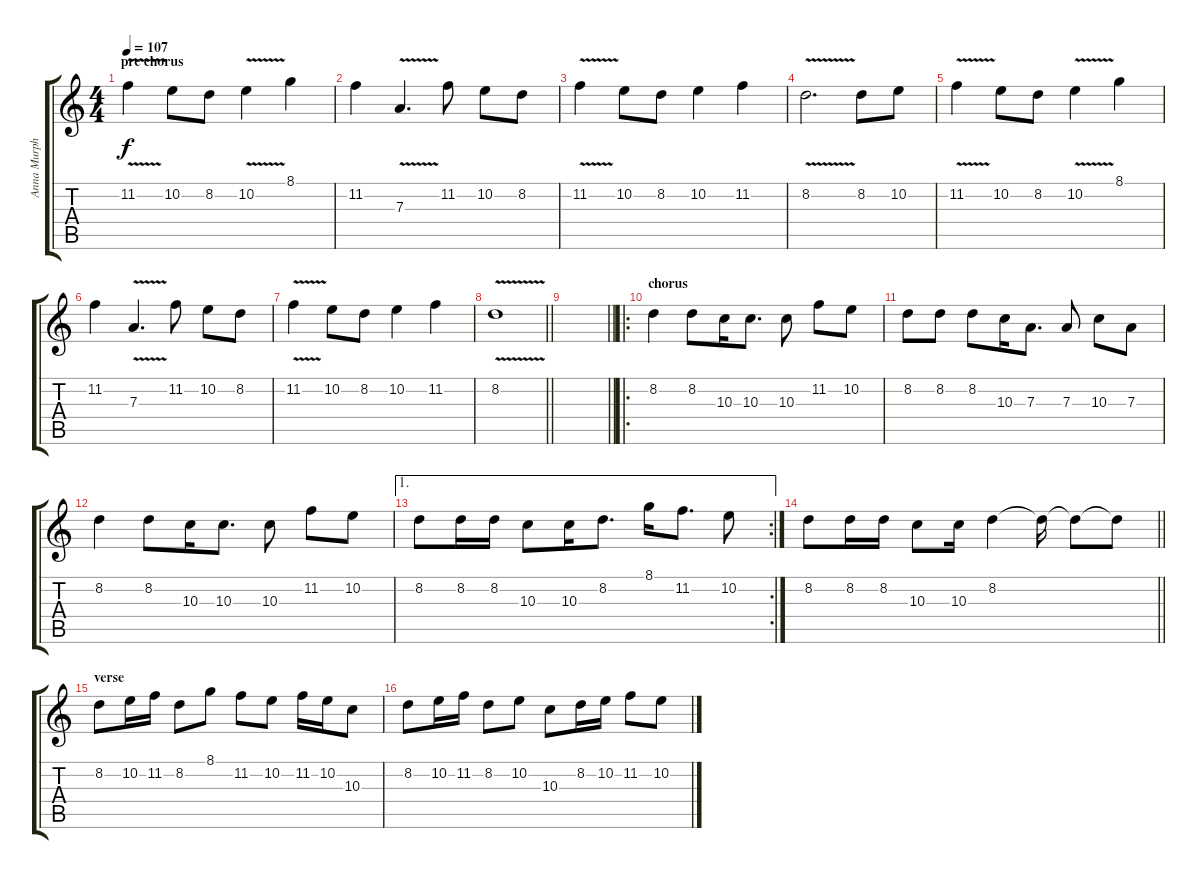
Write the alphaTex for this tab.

\track ("Anna Murphy" "Anna Murph") {instrument contrabass}
\staff {score tabs}
\tuning (B3 Gb3 D3 A2 E2 B1) {hide}
\ts (4 4)
\section ("" "pre chorus")
\tempo 107
\clef g2
\ks c
11.2{v}.4{dy f} 10.2.8 8.2.8 10.2{v}.4 8.1.4 |
11.2.4 7.3{v}.4{d} 11.2.8 10.2.8 8.2.8 |
11.2{v}.4 10.2.8 8.2.8 10.2.4 11.2.4 |
8.2{v}.2{d} 8.2.8 10.2.8 |
11.2{v}.4 10.2.8 8.2.8 10.2{v}.4 8.1.4 |
11.2.4 7.3{v}.4{d} 11.2.8 10.2.8 8.2.8 |
11.2{v}.4 10.2.8 8.2.8 10.2.4 11.2.4 |
\barLineRight lightlight
8.2{v}.1 |
\section ("" "")
\barLineRight lightlight
|
\ro
\section ("" "chorus")
8.2.4 8.2.8 10.3.16 10.3.8{d} 10.3.8 11.2.8 10.2.8 |
8.2.8 8.2.8 8.2.8 10.3.16 7.3.8{d} 7.3.8 10.3.8 7.3.8 |
8.2.4 8.2.8 10.3.16 10.3.8{d} 10.3.8 11.2.8 10.2.8 |
\ae 1
\rc 2
8.2.8 8.2.16 8.2.16 10.3.8 10.3.16 8.2.8{d} 8.1.16 11.2.8{d} 10.2.8 |
\barLineRight lightlight
8.2.8 8.2.16 8.2.16 10.3.8 10.3.16 8.2.4 8.2{t}.16 8.2{t}.8 8.2{t}.8 |
\section ("" "verse")
8.2.8 10.2.16 11.2.16 8.2.8 8.1.8 11.2.8 10.2.8 11.2.16 10.2.16 10.3.8 |
8.2.8 10.2.16 11.2.16 8.2.8 10.2.8 10.3.8 8.2.16 10.2.16 11.2.8 10.2.8
